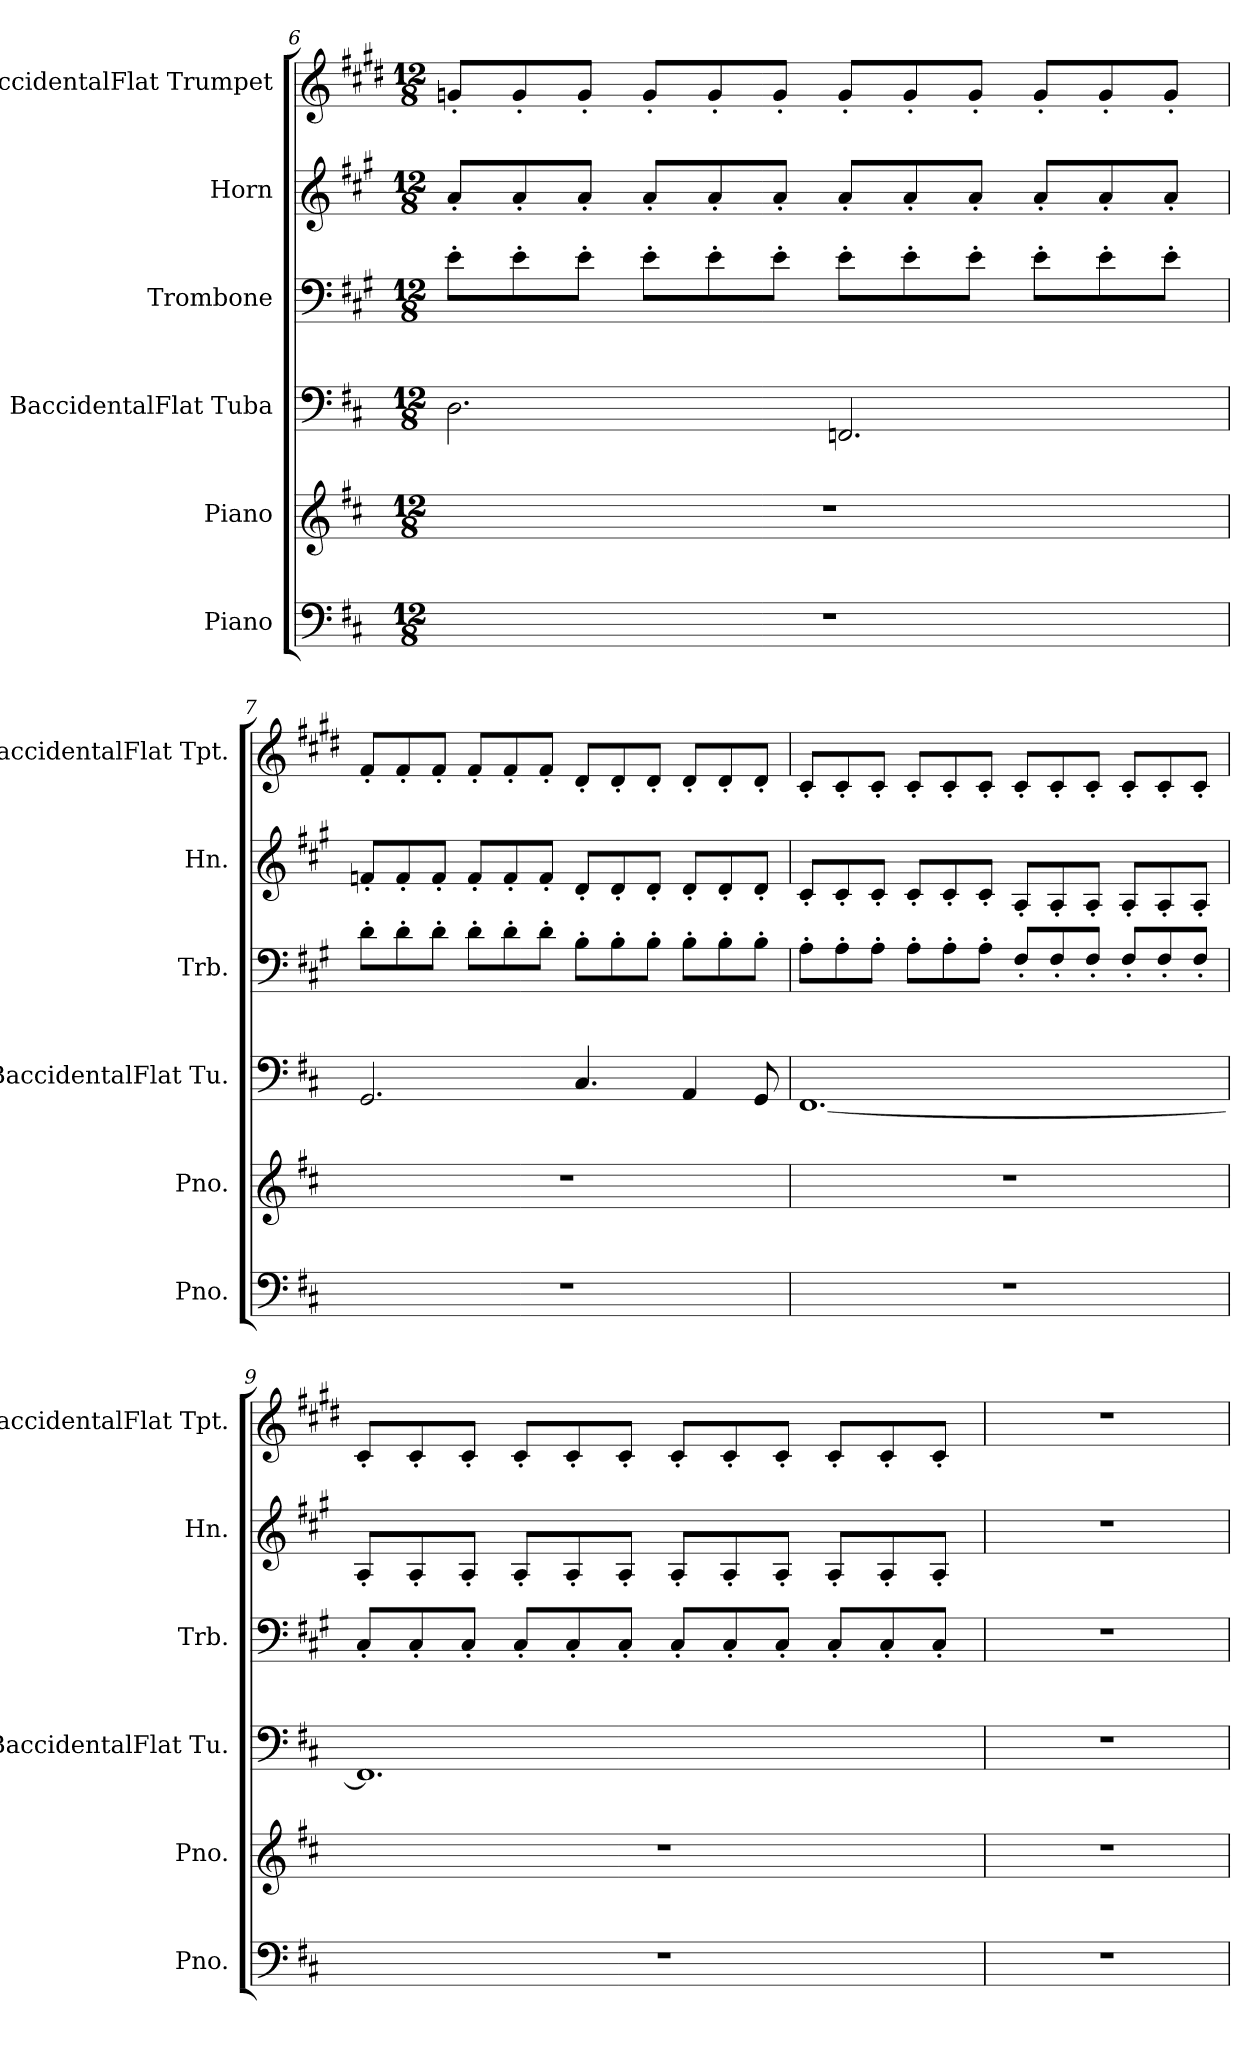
**kern	**kern	**kern	**kern	**kern	**kern
*part6	*part5	*part4	*part3	*part2	*part1
*staff6	*staff5	*staff4	*staff3	*staff2	*staff1
*I"Piano	*I"Piano	*I"BaccidentalFlat Tuba	*I"Trombone	*I"Horn	*I"BaccidentalFlat Trumpet
*I'Pno.	*I'Pno.	*I'BaccidentalFlat Tu.	*I'Trb.	*I'Hn.	*I'BaccidentalFlat Tpt.
!!LO:PB:g=z
*clefF4	*clefG2	*clefF4	*clefF4	*clefG2	*clefG2
*	*	*	*ITrd4c7	*ITrd4c7	*ITrd4c7
*k[f#c#]	*k[f#c#]	*k[f#c#]	*k[f#c#]	*k[f#c#]	*k[f#c#g#]
*M12/8	*M12/8	*M12/8	*M12/8	*M12/8	*M12/8
=6	=6	=6	=6	=6	=6
1.r	1.r	2.D\	8A'\L	8d'/L	8cn'/L
.	.	.	8A'\	8d'/	8c'/
.	.	.	8A'\J	8d'/J	8c'/J
.	.	.	8A'\L	8d'/L	8c'/L
.	.	.	8A'\	8d'/	8c'/
.	.	.	8A'\J	8d'/J	8c'/J
.	.	2.FFn/	8A'\L	8d'/L	8c'/L
.	.	.	8A'\	8d'/	8c'/
.	.	.	8A'\J	8d'/J	8c'/J
.	.	.	8A'\L	8d'/L	8c'/L
.	.	.	8A'\	8d'/	8c'/
.	.	.	8A'\J	8d'/J	8c'/J
=7	=7	=7	=7	=7	=7
1.r	1.r	2.GG/	8G'\L	8B-X'/L	8B'/L
.	.	.	8G'\	8B-'/	8B'/
.	.	.	8G'\J	8B-'/J	8B'/J
.	.	.	8G'\L	8B-'/L	8B'/L
.	.	.	8G'\	8B-'/	8B'/
.	.	.	8G'\J	8B-'/J	8B'/J
.	.	4.C#/	8E'\L	8G'/L	8G#'/L
.	.	.	8E'\	8G'/	8G#'/
.	.	.	8E'\J	8G'/J	8G#'/J
.	.	4AA/	8E'\L	8G'/L	8G#'/L
.	.	.	8E'\	8G'/	8G#'/
.	.	8GG/	8E'\J	8G'/J	8G#'/J
!!LO:LB:g=z
=8	=8	=8	=8	=8	=8
1.r	1.r	[1.FF#	8D'\L	8F#'/L	8F#'/L
.	.	.	8D'\	8F#'/	8F#'/
.	.	.	8D'\J	8F#'/J	8F#'/J
.	.	.	8D'\L	8F#'/L	8F#'/L
.	.	.	8D'\	8F#'/	8F#'/
.	.	.	8D'\J	8F#'/J	8F#'/J
.	.	.	8BB'/L	8D'/L	8F#'/L
.	.	.	8BB'/	8D'/	8F#'/
.	.	.	8BB'/J	8D'/J	8F#'/J
.	.	.	8BB'/L	8D'/L	8F#'/L
.	.	.	8BB'/	8D'/	8F#'/
.	.	.	8BB'/J	8D'/J	8F#'/J
=9	=9	=9	=9	=9	=9
1.r	1.r	1.FF#]	8FF#'/L	8D'/L	8F#'/L
.	.	.	8FF#'/	8D'/	8F#'/
.	.	.	8FF#'/J	8D'/J	8F#'/J
.	.	.	8FF#'/L	8D'/L	8F#'/L
.	.	.	8FF#'/	8D'/	8F#'/
.	.	.	8FF#'/J	8D'/J	8F#'/J
.	.	.	8FF#'/L	8D'/L	8F#'/L
.	.	.	8FF#'/	8D'/	8F#'/
.	.	.	8FF#'/J	8D'/J	8F#'/J
.	.	.	8FF#'/L	8D'/L	8F#'/L
.	.	.	8FF#'/	8D'/	8F#'/
.	.	.	8FF#'/J	8D'/J	8F#'/J
=10	=10	=10	=10	=10	=10
1.r	1.r	1.r	1.r	1.r	1.r
=	=	=	=	=	=
*-	*-	*-	*-	*-	*-
